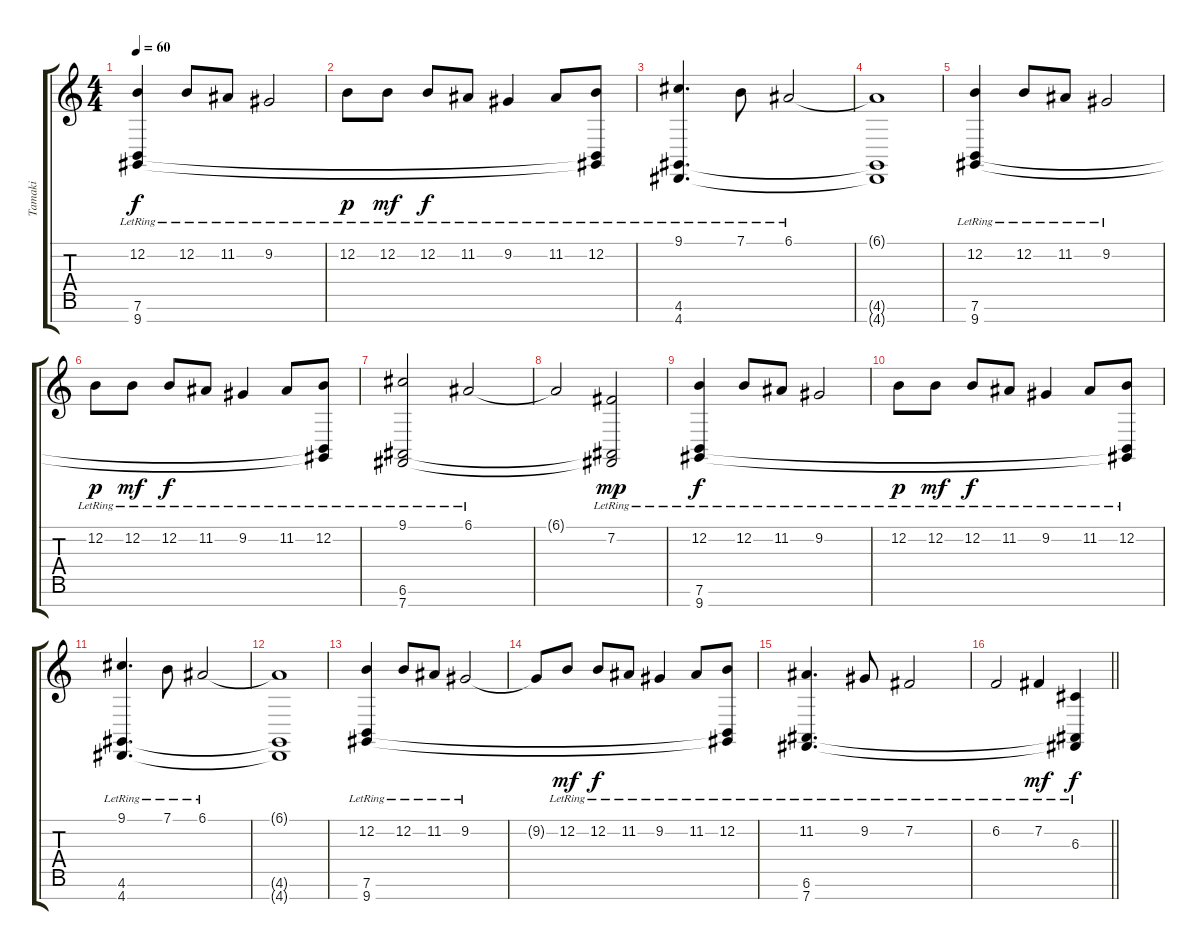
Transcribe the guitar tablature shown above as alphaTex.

\track ("Tamaki" "Tamaki") {instrument acousticgrandpiano}
\staff {score tabs}
\tuning (E4 B3 G3 D3 A2 E2 B1) {hide}
\ts (4 4)
\section ("" "")
\tempo 60
\clef g2
\ks c
(12.2{lr} 7.6{lr} 9.7{lr}).4{dy f} 12.2{lr}.8 11.2{lr}.8 9.2{lr}.2 |
12.2{lr}.8{dy p} 12.2{lr}.8{dy mf} 12.2{lr}.8{dy f} 11.2{lr}.8 9.2{lr}.4 11.2{lr}.8 (12.2{lr} 7.6{t} 9.7{t}).8 |
(9.1{lr} 4.6 4.7).4{d} 7.1{lr}.8 6.1{lr}.2 |
(6.1{t} 4.6{t} 4.7{t}).1 |
(12.2{lr} 7.6{lr} 9.7{lr}).4 12.2{lr}.8 11.2{lr}.8 9.2{lr}.2 |
12.2{lr}.8{dy p} 12.2{lr}.8{dy mf} 12.2{lr}.8{dy f} 11.2{lr}.8 9.2{lr}.4 11.2{lr}.8 (12.2{lr} 7.6{t} 9.7{t}).8 |
(9.1{lr} 6.6{lr} 7.7{lr}).2 6.1{lr}.2 |
6.1{t}.2 (7.2{lr} 6.6{t} 7.7{t}).2{dy mp} |
(12.2{lr} 7.6{lr} 9.7{lr}).4{dy f} 12.2{lr}.8 11.2{lr}.8 9.2{lr}.2 |
12.2{lr}.8{dy p} 12.2{lr}.8{dy mf} 12.2{lr}.8{dy f} 11.2{lr}.8 9.2{lr}.4 11.2{lr}.8 (12.2{lr} 7.6{t} 9.7{t}).8 |
(9.1{lr} 4.6{lr} 4.7{lr}).4{d} 7.1{lr}.8 6.1{lr}.2 |
(6.1{t} 4.6{t} 4.7{t}).1 |
(12.2{lr} 7.6{lr} 9.7{lr}).4 12.2{lr}.8 11.2{lr}.8 9.2{lr}.2 |
9.2{t}.8 12.2{lr}.8{dy mf} 12.2{lr}.8{dy f} 11.2{lr}.8 9.2{lr}.4 11.2{lr}.8 (12.2{lr} 7.6{t} 9.7{t}).8 |
(11.2 6.6{lr} 7.7{lr}).4{d} 9.2{lr}.8 7.2{lr}.2 |
\barLineRight lightlight
6.2{lr}.2 7.2{lr}.4{dy mf} (6.3{lr} 6.6{t} 7.7{t}).4{dy f}
